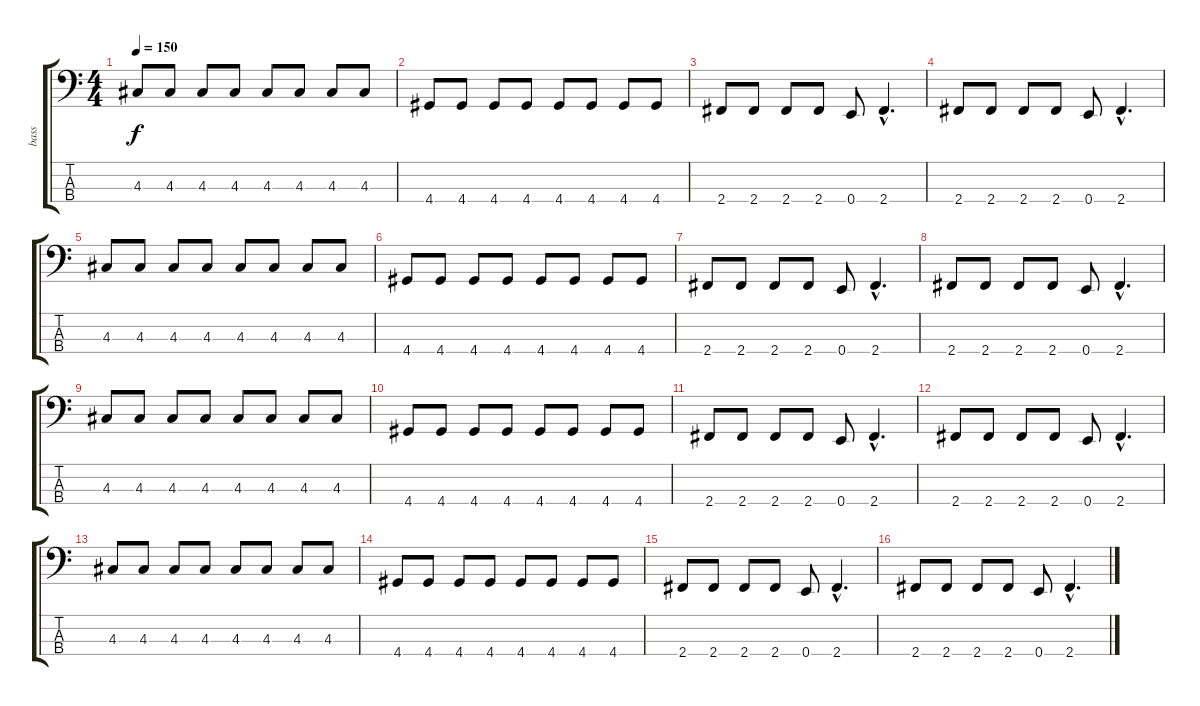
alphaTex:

\track ("bass" "bass") {instrument electricbassfinger}
\staff {score tabs}
\tuning (G2 D2 A1 E1) {hide}
\ts (4 4)
\tempo 150
\clef f4
\ks c
4.3.8{dy f} 4.3.8 4.3.8 4.3.8 4.3.8 4.3.8 4.3.8 4.3.8 |
4.4.8 4.4.8 4.4.8 4.4.8 4.4.8 4.4.8 4.4.8 4.4.8 |
2.4.8 2.4.8 2.4.8 2.4.8 0.4.8 2.4{hac}.4{d} |
2.4.8 2.4.8 2.4.8 2.4.8 0.4.8 2.4{hac}.4{d} |
4.3.8 4.3.8 4.3.8 4.3.8 4.3.8 4.3.8 4.3.8 4.3.8 |
4.4.8 4.4.8 4.4.8 4.4.8 4.4.8 4.4.8 4.4.8 4.4.8 |
2.4.8 2.4.8 2.4.8 2.4.8 0.4.8 2.4{hac}.4{d} |
2.4.8 2.4.8 2.4.8 2.4.8 0.4.8 2.4{hac}.4{d} |
4.3.8 4.3.8 4.3.8 4.3.8 4.3.8 4.3.8 4.3.8 4.3.8 |
4.4.8 4.4.8 4.4.8 4.4.8 4.4.8 4.4.8 4.4.8 4.4.8 |
2.4.8 2.4.8 2.4.8 2.4.8 0.4.8 2.4{hac}.4{d} |
2.4.8 2.4.8 2.4.8 2.4.8 0.4.8 2.4{hac}.4{d} |
4.3.8 4.3.8 4.3.8 4.3.8 4.3.8 4.3.8 4.3.8 4.3.8 |
4.4.8 4.4.8 4.4.8 4.4.8 4.4.8 4.4.8 4.4.8 4.4.8 |
2.4.8 2.4.8 2.4.8 2.4.8 0.4.8 2.4{hac}.4{d} |
2.4.8 2.4.8 2.4.8 2.4.8 0.4.8 2.4{hac}.4{d}
